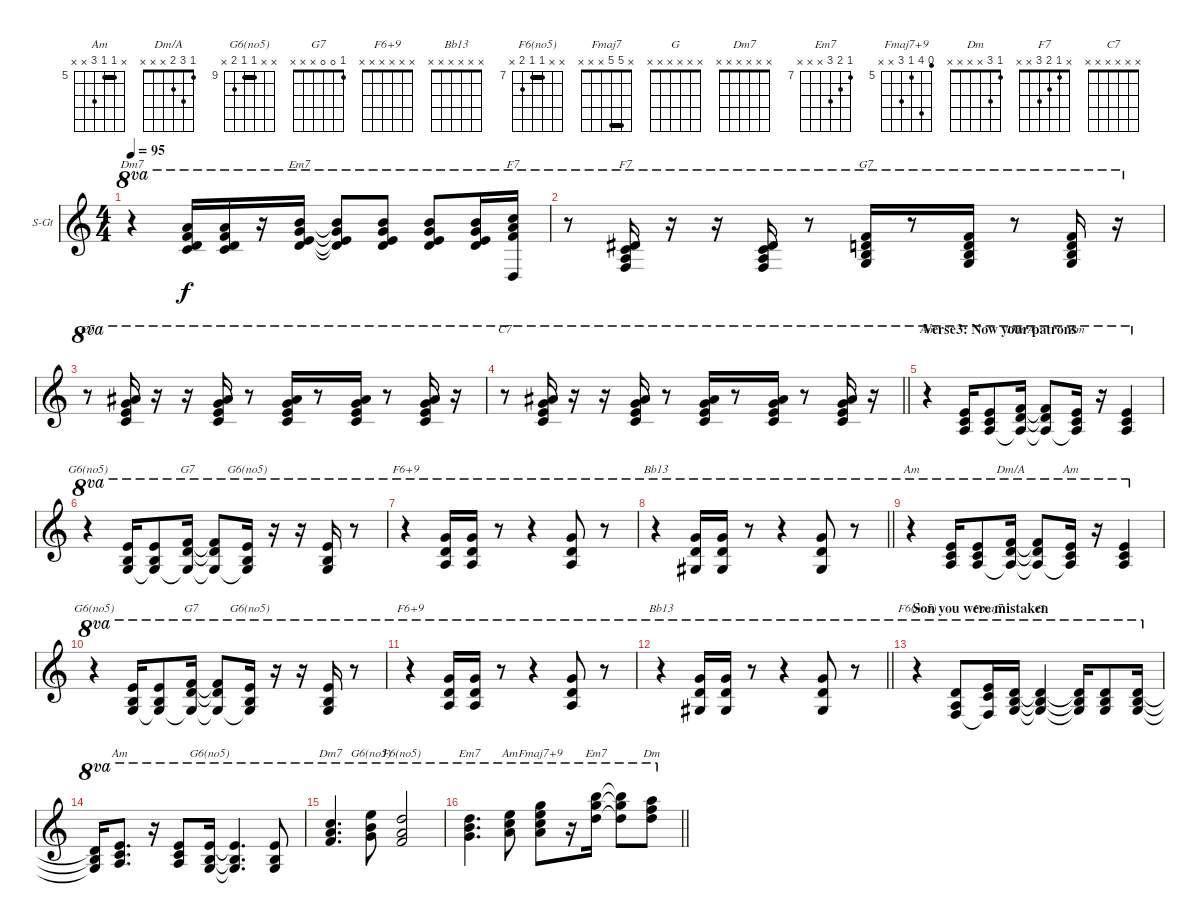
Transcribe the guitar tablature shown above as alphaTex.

\bracketExtendMode groupsimilarinstruments
\firstSystemTrackNameOrientation horizontal
\otherSystemsTrackNameOrientation horizontal
\track ("Keyboard" "S-Gt") {instrument electricpiano2}
\staff {score}
\tuning (E4 B3 G3 D3 A2 E2)
\displaytranspose 12
\chord ("Am" x x x x x x)
\chord ("Dm/A" 1 3 2 x x x)
\chord ("Am" 0 1 x x x x)
\chord ("G6(no5)" x x x x x x)
\chord ("G7" 1 3 x x x x)
\chord ("G6(no5)" 4294967294 4294967294 x x x x) {firstfret 4294967295 showfingering false}
\chord ("F6+9" x x x x x x)
\chord ("Bb13" x x x x x x)
\chord ("F6(no5)" x x x x x x)
\chord ("Fmaj7" x 5 5 x x x) {barre 5}
\chord ("G" x x x x x x)
\chord ("Am" x 5 5 7 x x) {firstfret 5 barre 5}
\chord ("G6(no5)" x 5 4 5 x x)
\chord ("Dm7" x 1 2 3 x x)
\chord ("F6(no5)" x x 7 7 8 x) {firstfret 7 barre 7}
\chord ("Em7" x 3 4 5 x x)
\chord ("Fmaj7+9" 4 8 5 7 x x) {firstfret 5}
\chord ("Em7" 7 8 7 x x x) {firstfret 7 barre 7}
\chord ("Dm" 1 3 x x x x)
\chord ("G6(no5)" x x 9 9 10 x) {firstfret 9 barre 9}
\chord ("Dm7" x x x x x x)
\chord ("Em7" 7 8 9 x x x) {firstfret 7}
\chord ("F7" 1 x x x x x)
\chord ("F7" x 1 2 3 x x)
\chord ("G7" 1 0 0 x x x)
\chord ("C7" x x x x x x)
\ts (4 4)
\tempo 95
\clef g2
\ks c
r.4{ch "Dm7" ot 8va dy f} (5.1 6.2 7.3 15.5).16{ot 8va} (5.1 6.2 7.3 15.5).16{ot 8va} r.16{ot 8va} (7.1 8.2 9.3 12.4).16{ch "Em7" ot 8va} (7.1{t} 8.2{t} 9.3{t} 12.4{t}).8{ot 8va} (7.1 8.2 9.3 12.4).8{ot 8va} (7.1 8.2 9.3 12.4).8{ot 8va} (7.1 8.2 9.3 12.4).16{ot 8va} (1.1 10.2 17.3 0.4).16{ch "F7" ot 8va} |
r.8{ot 8va} (1.2 2.3 3.4 18.5).16{ch "F7" ot 8va} r.16{ot 8va} r.16{ot 8va} (1.2 2.3 3.4 18.5).16{ot 8va} r.8{ot 8va} (1.1 0.2 0.3 12.4).16{ch "G7" ot 8va} r.8{ot 8va} (1.1 0.2 0.3 12.4).16{ot 8va} r.8{ot 8va} (1.1 0.2 0.3 12.4).16{ot 8va} r.16{ot 8va} |
r.8{ch "C7" ot 8va} (6.1 8.2 9.3 10.4).16{ot 8va} r.16{ot 8va} r.16{ot 8va} (6.1 8.2 9.3 10.4).16{ot 8va} r.8{ot 8va} (6.1 8.2 9.3 10.4).16{ot 8va} r.8{ot 8va} (6.1 8.2 9.3 10.4).16{ot 8va} r.8{ot 8va} (6.1 8.2 9.3 10.4).16{ot 8va} r.16{ot 8va} |
\barLineRight lightlight
r.8{ch "C7" ot 8va} (6.1 8.2 9.3 10.4).16{ot 8va} r.16{ot 8va} r.16{ot 8va} (6.1 8.2 9.3 10.4).16{ot 8va} r.8{ot 8va} (6.1 8.2 9.3 10.4).16{ot 8va} r.8{ot 8va} (6.1 8.2 9.3 10.4).16{ot 8va} r.8{ot 8va} (6.1 8.2 9.3 10.4).16{ot 8va} r.16{ot 8va} |
\section ("" "Verse3: Now your patrons")
r.4{ch "Am" ot 8va} (0.1 1.2 2.3).16{ot 8va} (0.1 1.2 2.3).8{ot 8va} (1.1 3.2 2.3{t}).16{ch "Dm/A" ot 8va} (1.1{t} 3.2{t} 2.3{t}).8{ot 8va} (0.1 1.2 2.3{t}).16{ch "Am" ot 8va} r.16{ot 8va} (0.1 1.2 2.3).4{ot 8va} |
r.4{ch "G6(no5)" ot 8va} (0.1 0.2 0.3).16{ot 8va} (0.1 0.2 0.3{t}).8{ot 8va} (1.1 3.2 0.3{t}).16{ch "G7" ot 8va} (1.1{t} 3.2{t} 0.3{t}).8{ot 8va} (0.1 0.2 0.3{t}).16{ch "G6(no5)" ot 8va} r.16{ot 8va} r.16{ot 8va} (0.1 0.2 0.3).16{ot 8va} r.8{ot 8va} |
r.4{ch "F6+9" ot 8va} (8.2 2.3 12.4).16{ot 8va} (8.2 2.3 12.4).16{ot 8va} r.8{ot 8va} r.4{ot 8va} (8.2 2.3 12.4).8{ot 8va} r.8{ot 8va} |
\barLineRight lightlight
r.4{ch "Bb13" ot 8va} (8.2 1.3 12.4).16{ot 8va} (8.2 1.3 12.4).16{ot 8va} r.8{ot 8va} r.4{ot 8va} (8.2 1.3 12.4).8{ot 8va} r.8{ot 8va} |
r.4{ch "Am" ot 8va} (0.1 1.2 2.3).16{ot 8va} (0.1 1.2 2.3).8{ot 8va} (1.1 3.2 2.3{t}).16{ch "Dm/A" ot 8va} (1.1{t} 3.2{t} 2.3{t}).8{ot 8va} (0.1 1.2 2.3{t}).16{ch "Am" ot 8va} r.16{ot 8va} (0.1 1.2 2.3).4{ot 8va} |
r.4{ch "G6(no5)" ot 8va} (0.1 0.2 0.3).16{ot 8va} (0.1 0.2 0.3{t}).8{ot 8va} (1.1 3.2 0.3{t}).16{ch "G7" ot 8va} (1.1{t} 3.2{t} 0.3{t}).8{ot 8va} (0.1 0.2 0.3{t}).16{ch "G6(no5)" ot 8va} r.16{ot 8va} r.16{ot 8va} (0.1 0.2 0.3).16{ot 8va} r.8{ot 8va} |
r.4{ch "F6+9" ot 8va} (8.2 2.3 12.4).16{ot 8va} (8.2 2.3 12.4).16{ot 8va} r.8{ot 8va} r.4{ot 8va} (8.2 2.3 12.4).8{ot 8va} r.8{ot 8va} |
\barLineRight lightlight
r.4{ch "Bb13" ot 8va} (8.2 1.3 12.4).16{ot 8va} (8.2 1.3 12.4).16{ot 8va} r.8{ot 8va} r.4{ot 8va} (8.2 1.3 12.4).8{ot 8va} r.8{ot 8va} |
\section ("" "Son you were mistaken")
r.4{ch "F6(no5)" ot 8va} (3.2 2.3 3.4).8{ot 8va} (5.2 5.3 3.4{t}).16{ch "Fmaj7" ot 8va} (3.2 4.3 5.4).16{ot 8va} (3.2{t} 4.3{t} 5.4{t}).4{ch "G" ot 8va} (3.2{t} 4.3{t} 5.4{t}).16{ot 8va} (3.2 4.3 5.4).8{ot 8va} (3.2 4.3 5.4).16{ot 8va} |
(3.2{t} 4.3{t} 5.4{t}).16{ot 8va} (5.2 5.3 7.4).8{d ch "Am" ot 8va} r.16{ot 8va} (5.2 5.3 7.4).8{ot 8va} (5.2 4.3 5.4).16{ch "G6(no5)" ot 8va} (5.2{t} 4.3{t} 5.4{t}).4{d ot 8va} (5.2 4.3 5.4).8{ot 8va} |
(1.1 14.3 22.4).4{d ch "Dm7" ot 8va} (12.1 12.2 12.3).8{ch "G6(no5)" ot 8va} (10.1 10.2 10.3).2{ch "F6(no5)" ot 8va} |
\barLineRight lightlight
(10.1 12.2 12.3).4{d ch "Em7" ot 8va} (12.1 13.2 14.3).8{ch "Am" ot 8va} (15.1 17.2 17.3 19.4).8{ch "Fmaj7+9" ot 8va} r.16{ot 8va} (19.1 20.2 19.3).16{ch "Em7" ot 8va} (19.1{t} 20.2{t} 19.3{t}).8{ot 8va} (17.1 18.2 19.3).8{ch "Dm" ot 8va}
